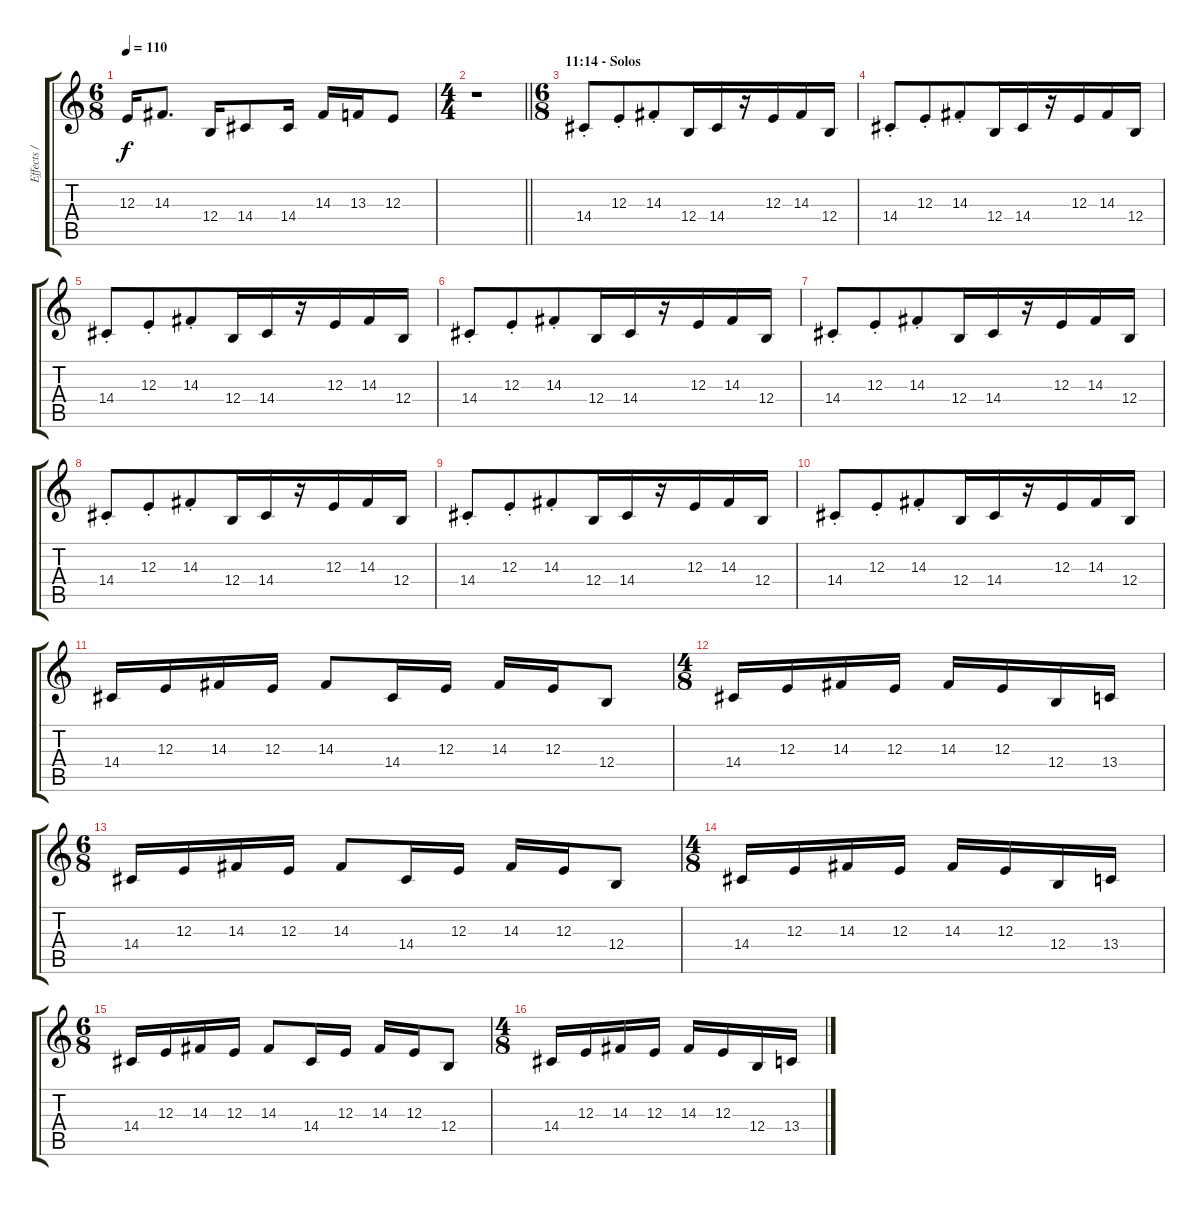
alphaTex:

\track ("Effects / Vocals / Add'l Guitar" "Effects / ") {instrument lead2sawtooth}
\staff {score tabs}
\tuning (Db4 Ab3 E3 B2 Gb2 Db2) {hide}
\ts (6 8)
\tempo 110
\clef g2
\ks c
12.3.16{dy f} 14.3.8{d beam split} 12.4.16 14.4.8{beam merge} 14.4.16{beam split} 14.3.16 13.3.16 12.3.8 |
\ts (4 4)
\barLineRight lightlight
r.1 |
\ts (6 8)
\section ("" "11:14 - Solos")
14.4{st}.8 12.3{st}.8 14.3{st}.8{beam merge} 12.4.16 14.4.16 r.16 12.3.16 14.3.16 12.4.16 |
14.4{st}.8 12.3{st}.8 14.3{st}.8{beam merge} 12.4.16 14.4.16 r.16 12.3.16 14.3.16 12.4.16 |
14.4{st}.8 12.3{st}.8 14.3{st}.8{beam merge} 12.4.16 14.4.16 r.16 12.3.16 14.3.16 12.4.16 |
14.4{st}.8 12.3{st}.8 14.3{st}.8{beam merge} 12.4.16 14.4.16 r.16 12.3.16 14.3.16 12.4.16 |
14.4{st}.8 12.3{st}.8 14.3{st}.8{beam merge} 12.4.16 14.4.16 r.16 12.3.16 14.3.16 12.4.16 |
14.4{st}.8 12.3{st}.8 14.3{st}.8{beam merge} 12.4.16 14.4.16 r.16 12.3.16 14.3.16 12.4.16 |
14.4{st}.8 12.3{st}.8 14.3{st}.8{beam merge} 12.4.16 14.4.16 r.16 12.3.16 14.3.16 12.4.16 |
14.4{st}.8 12.3{st}.8 14.3{st}.8{beam merge} 12.4.16 14.4.16 r.16 12.3.16 14.3.16 12.4.16 |
14.4.16 12.3.16 14.3.16 12.3.16{beam split} 14.3.8{beam merge} 14.4.16 12.3.16{beam split} 14.3.16 12.3.16 12.4.8 |
\ts (4 8)
14.4.16 12.3.16{beam merge} 14.3.16 12.3.16 14.3.16 12.3.16{beam merge} 12.4.16 13.4.16 |
\ts (6 8)
14.4.16 12.3.16 14.3.16 12.3.16{beam split} 14.3.8{beam merge} 14.4.16 12.3.16{beam split} 14.3.16 12.3.16 12.4.8 |
\ts (4 8)
14.4.16 12.3.16{beam merge} 14.3.16 12.3.16 14.3.16 12.3.16{beam merge} 12.4.16 13.4.16 |
\ts (6 8)
14.4.16 12.3.16 14.3.16 12.3.16{beam split} 14.3.8{beam merge} 14.4.16 12.3.16{beam split} 14.3.16 12.3.16 12.4.8 |
\ts (4 8)
14.4.16 12.3.16{beam merge} 14.3.16 12.3.16 14.3.16 12.3.16{beam merge} 12.4.16 13.4.16
